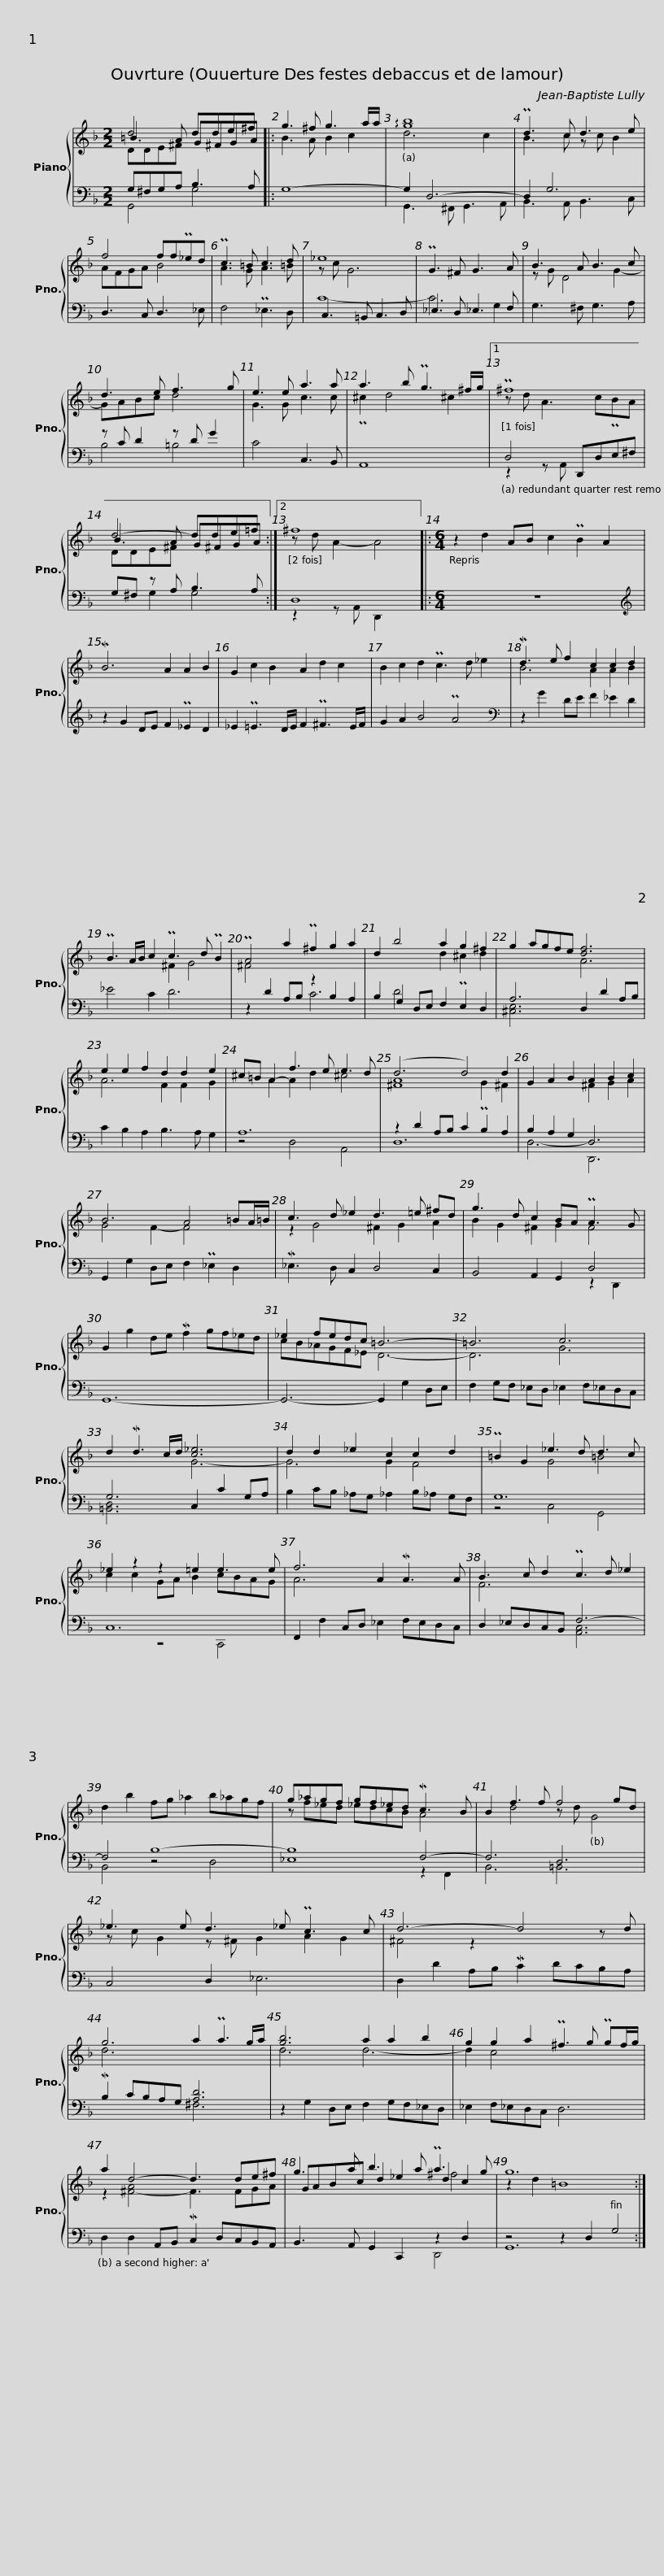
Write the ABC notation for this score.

X:1
%%score { ( 1 2 3 ) | ( 4 5 6 ) }
L:1/8
M:2/2
I:linebreak $
K:F
V:1 treble
V:2 treble
V:3 treble
V:4 bass
V:5 bass
V:6 bass
V:1
 d4 dde^f |: g3 ^f g3 a/a/ | !arpeggio![gb]8 | Pd3 c d3 e |$ f4 ffP_ed | %5
 Pc3 =B c3 d | _e8 | PG3 ^F G3 A |$ B3 A B3 c | d3 e f3 g | %10
 e3 e a3 a | a3 b Pg3 ^f/g/ |1$ P^f8 | d4- dde!courtesy!=f :|2 ^f8 |:$ %15
[M:6/4] z2 d2 AB c2 PB2 A2 | MB6 A2 A2 B2 | G2 c2 B2 A2 d2 c2 |$ B2 c2 d2 Pc3 d _e2 | Md3 e f2 c2 c2 d2 | %20
 PB3 A/B/ c2 Pc3 d PB2 |$ PA4 a2 P^f2 g2 a2 | d2 b4 a2 g2 ^f2 | g2 agfe [df]6 |$ e2 e2 f2 d2 d2 e2 | %25
 ^c=B A2- f3 e e3 d | (d6 d4) d2 |$ G2 A2 B2 A2 B2 c2 | B6 A4 =BA/=B/ | c3 d _e2 d3 =e ^fd |$ %30
 g3 d c2 BA PA3 G | G2 g2 de Mf2 gf_ed | _e2 fedc =B6- |$ =B6 c6 | d2 Md3 c/d/ [c_e]6 | %35
 d2 d2 _e2 c2 c2 d2 |$ P=B2 G2 _e3 d d3 c | !courtesy!_e2 z2 z2 =e2 e3 e | f6 A2 MA3 A |$ B3 c d2 Pc3 d _e2 | %40
 d2 b2 fg _a2 b_agf | g_agf gf_ed Mc3 B |$ B2 f3 f f4 gd | _e3 e d3 _e Pc3 c | d6- d4 z d |$ %45
 g6 a2 Pa3 g/a/ | [gb]6 a2 a2 b2 | g2 g2 a2 P^f3 g Pgf/g/ |$ a2 d4- d3 de^f | g3 a b3 a Pa3 g | %50
 g12 :| %51
V:2
 =B3 A G^FGA |: B3 A B2 c2 | d6 c2 | B3 c z c B2 |$ AFGA B4 | %5
 A3 G A3 =B | z c G6 | x8 |$ z G D4 G2- | GABc d4 | %10
 G3 G c3 c | P^c2 d4 ^c2 |1$ z d A3 cPBA | B3 A G^FGA :|2 z d A2- A4 |:$ %15
[M:6/4] x12 | x12 | x12 |$ x12 | B6 A2 A2 B2 | %20
 x6 ^F2 G4 |$ ^F4 x8 | x6 d2 ^c2 d2 | x6 A6 |$ A6 F2 F2 G2 | %25
 x2 A2 A2 d2 ^c4 | [^FA]8 G2 ^F2 |$ x6 ^F2 G2 A2 | G4 F2- F4 x2 | z2 G4 ^F2 G2 A2 |$ %30
 B2 G2 ^F2 G2 F4 | x12 | cB_AGF_E D6- |$ D6 G6 | x6 G6- | %35
 G6 G2 F4 |$ x4 G4 =B4 | c2 c2 GA B2 cBAG | A6 x6 |$ F6 x6 | %40
 x12 | z f_ed _edcB A4 |$ x2 d4 z d G4 | z c G2 z ^F G2 A2 G2 | !courtesy!^F4 z2 x6 |$ %45
 d6 x6 | d6 d6- | d2 c4 x6 |$ z2 [^F-A]4 F3 FGA | GABc d2 _e2 d2 c2 | %50
 z2 d2 =B8 :| %51
V:3
 DDE^F x4 |: x8 | x8 | x8 |$ x8 | %5
 x8 | x8 | x8 |$ x8 | x8 | %10
 x8 | x8 |1$ x8 | DDE^F x4 :|2 x8 |:$ %15
[M:6/4] x12 | x12 | x12 |$ x12 | x12 | %20
 x12 |$ x12 | x12 | x12 |$ x12 | %25
 x12 | x12 |$ x12 | x12 | x12 |$ %30
 x12 | x12 | x12 |$ x12 | x12 | %35
 x12 |$ x12 | x12 | x12 |$ x12 | %40
 x12 | x12 |$ x12 | x12 | x12 |$ %45
 x12 | x12 | x12 |$ x12 | x8 ^f4 | %50
 x12 :| %51
V:4
 G,^F,G,A, B,3 A, |: G,8- | G,2 D,6- | D,2 G,6 |$ D,3 C, D,3 _E, | %5
 F,4 P_E,3 D, | C,3 =B,, C,3 D, | _E,3 D, _E,3 F, |$ G,3 ^F, G,3 A, | z C D2 z D G2 | %10
 C4 C,3 B,, | A,,8 |1$ D,4 D,,D,E,^F, | G,^F, z A, B,3 A, :|2 D,8 |:$ %15
[M:6/4] z12 |[K:treble] z2 G2 DE F2 P_E2 D2 | _E2 P=E3 D/E/ F2 P^F3 E/F/ |$ G2 A2 B4 PA4 |[K:bass] z2 G2 DE F2 _E2 D2 | %20
 _E4 C2 D6 |$ z2 D2 A,B, z2 B,2 A,2 | B,2 G,2 D,E, F,2 PE,2 D,2 | A,6 D,2 D2 A,B, |$ C2 B,2 A,2 B,3 A, G,2 | %25
 A,12 | z2 D2 A,B, C2 PB,2 A,2 |$ B,2 A,2 G,2 D,6 | G,,2 G,2 D,E, F,2 P_E,2 D,2 | M_E,3 D, C,2 D,4 C,2 |$ %30
 B,,4 A,,2 G,,2 D,4 | G,,12- | G,,6- G,,2 G,2 D,E, |$ F,2 G,F, _E,D, _E,2 F,_E,D,C, | G,6 C,2 C2 G,A, | %35
 B,2 CB, _A,G, _A,2 B,_A, G,F, |$ G,12 | C,12 | F,,2 F,2 C,D, _E,2 F,E,D,C, |$ D,2 !courtesy!_E,D,C,B,, F,6- | %40
 F,4 B,8- | B,8 F,4- |$ F,6 D,6 | C,4 D,2 _E,6 | D,2 D2 A,B, MC2 DCB,A, |$ %45
 MB,2 CB,A,G, [A,D]6 | z2 G,2 D,E, F,2 G,F,_E,D, | _E,2 F,_E,D,C, D,6 |$ D,2 D,2 A,,B,, MC,2 D,C,B,,A,, | B,,3 A,, G,,2 C,,2 z2 D,2 | %50
 z4 z2 D,2 G,4 :| %51
V:5
 G,,4 G,4 |: x8 | x8 | B,,3 A,, B,,3 C, |$ x8 | %5
 x8 | C8- | C6 G,2 |$ x8 | B,4 =B,4 | %10
 x8 | x8 |1$ z2 z A,, x4 | x2 G,2 G,4 :|2 z2 z A,, D,,2 x2 |:$ %15
[M:6/4] x12 |[K:treble] x12 | x12 |$ x12 |[K:bass] x12 | %20
 x12 |$ x6 C6 | x2 D4 x6 | [^C,E,]6 x6 |$ x12 | %25
 z4 D,4 A,,4 | D,12 |$ D,6- D,,6 | x12 | x12 |$ %30
 x8 z2 D,,2 | x12 | x12 |$ x12 | [=B,,D,]6 x6 | %35
 x12 |$ z4 C,4 G,,4 | x4 z4 C,,4 | x12 |$ x6 [A,,C,]6 | %40
 B,,4 z4 D,4 | _E,8 z2 F,,2 |$ B,,6 =B,,6 | x12 | x12 |$ %45
 x6 ^F,6 | x12 | x12 |$ x12 | x8 D,,4 | %50
 G,,12 :| %51
V:6
 x8 |: x8 | G,,3 ^F,, G,,3 A,, | x8 |$ x8 | %5
 x8 | x8 | x8 |$ x8 | x8 | %10
 x8 | x8 |1$ x8 | x8 :|2 x8 |:$ %15
[M:6/4] x12 |[K:treble] x12 | x12 |$ x12 |[K:bass] x12 | %20
 x12 |$ x12 | x12 | x12 |$ x12 | %25
 x12 | x12 |$ x12 | x12 | x12 |$ %30
 x12 | x12 | x12 |$ x12 | x12 | %35
 x12 |$ x12 | x12 | x12 |$ x12 | %40
 x12 | x12 |$ x12 | x12 | x12 |$ %45
 x12 | x12 | x12 |$ x12 | x12 | %50
 x12 :| %51
